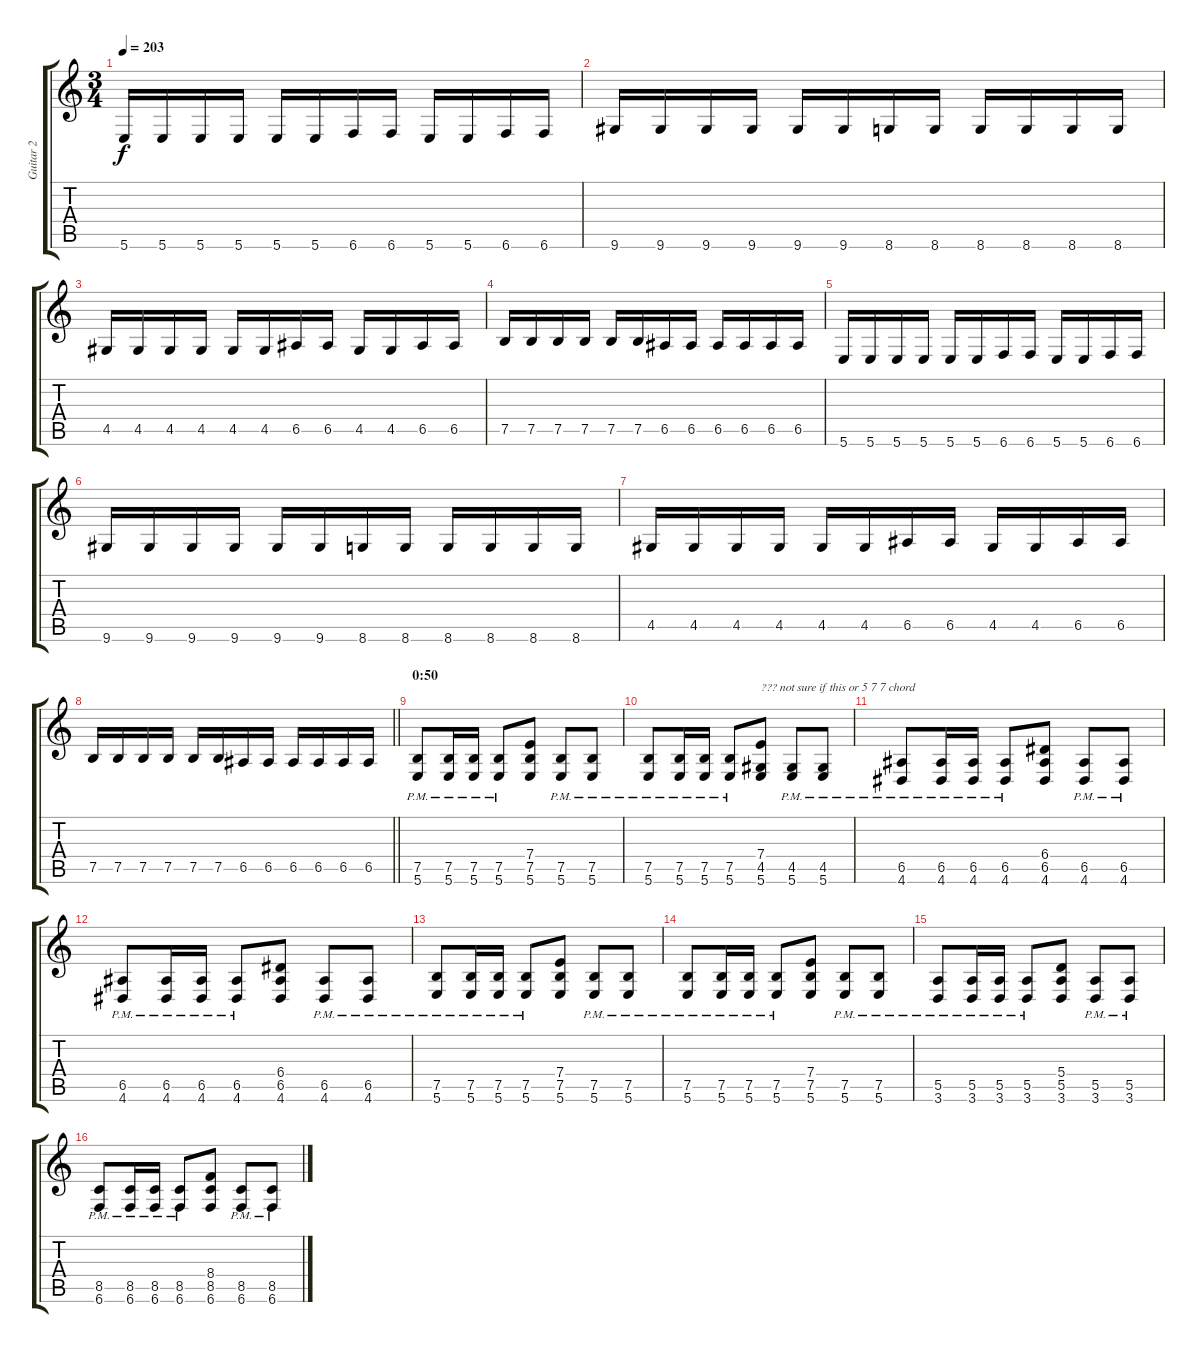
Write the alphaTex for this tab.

\track ("Guitar 2" "Guitar 2") {instrument distortionguitar}
\staff {score tabs}
\tuning (B3 Gb3 D3 A2 E2 B1) {hide}
\ts (3 4)
\tempo 203
\clef g2
\ks c
5.6.16{dy f} 5.6.16 5.6.16 5.6.16 5.6.16 5.6.16 6.6.16 6.6.16 5.6.16 5.6.16 6.6.16 6.6.16 |
9.6.16 9.6.16 9.6.16 9.6.16 9.6.16 9.6.16 8.6.16 8.6.16 8.6.16 8.6.16 8.6.16 8.6.16 |
4.5.16 4.5.16 4.5.16 4.5.16 4.5.16 4.5.16 6.5.16 6.5.16 4.5.16 4.5.16 6.5.16 6.5.16 |
7.5.16 7.5.16 7.5.16 7.5.16 7.5.16 7.5.16 6.5.16 6.5.16 6.5.16 6.5.16 6.5.16 6.5.16 |
5.6.16 5.6.16 5.6.16 5.6.16 5.6.16 5.6.16 6.6.16 6.6.16 5.6.16 5.6.16 6.6.16 6.6.16 |
9.6.16 9.6.16 9.6.16 9.6.16 9.6.16 9.6.16 8.6.16 8.6.16 8.6.16 8.6.16 8.6.16 8.6.16 |
4.5.16 4.5.16 4.5.16 4.5.16 4.5.16 4.5.16 6.5.16 6.5.16 4.5.16 4.5.16 6.5.16 6.5.16 |
\barLineRight lightlight
7.5.16 7.5.16 7.5.16 7.5.16 7.5.16 7.5.16 6.5.16 6.5.16 6.5.16 6.5.16 6.5.16 6.5.16 |
\section ("" "0:50")
(7.5{pm} 5.6{pm}).8 (7.5{pm} 5.6{pm}).16 (7.5{pm} 5.6{pm}).16 (7.5{pm} 5.6{pm}).8 (7.4 7.5 5.6).8 (7.5{pm} 5.6{pm}).8 (7.5{pm} 5.6{pm}).8 |
(7.5{pm} 5.6{pm}).8 (7.5{pm} 5.6{pm}).16 (7.5{pm} 5.6{pm}).16 (7.5{pm} 5.6{pm}).8 (7.4 4.5 5.6).8{txt "??? not sure if this or 5 7 7 chord"} (4.5{pm} 5.6{pm}).8 (4.5{pm} 5.6{pm}).8 |
(6.5{pm} 4.6{pm}).8 (6.5{pm} 4.6{pm}).16 (6.5{pm} 4.6{pm}).16 (6.5{pm} 4.6{pm}).8 (6.4 6.5 4.6).8 (6.5{pm} 4.6{pm}).8 (6.5{pm} 4.6{pm}).8 |
(6.5{pm} 4.6{pm}).8 (6.5{pm} 4.6{pm}).16 (6.5{pm} 4.6{pm}).16 (6.5{pm} 4.6{pm}).8 (6.4 6.5 4.6).8 (6.5{pm} 4.6{pm}).8 (6.5{pm} 4.6{pm}).8 |
(7.5{pm} 5.6{pm}).8 (7.5{pm} 5.6{pm}).16 (7.5{pm} 5.6{pm}).16 (7.5{pm} 5.6{pm}).8 (7.4 7.5 5.6).8 (7.5{pm} 5.6{pm}).8 (7.5{pm} 5.6{pm}).8 |
(7.5{pm} 5.6{pm}).8 (7.5{pm} 5.6{pm}).16 (7.5{pm} 5.6{pm}).16 (7.5{pm} 5.6{pm}).8 (7.4 7.5 5.6).8 (7.5{pm} 5.6{pm}).8 (7.5{pm} 5.6{pm}).8 |
(5.5{pm} 3.6{pm}).8 (5.5{pm} 3.6{pm}).16 (5.5{pm} 3.6{pm}).16 (5.5{pm} 3.6{pm}).8 (5.4 5.5 3.6).8 (5.5{pm} 3.6{pm}).8 (5.5{pm} 3.6{pm}).8 |
(8.5{pm} 6.6{pm}).8 (8.5{pm} 6.6{pm}).16 (8.5{pm} 6.6{pm}).16 (8.5{pm} 6.6{pm}).8 (8.4 8.5 6.6).8 (8.5{pm} 6.6{pm}).8 (8.5{pm} 6.6{pm}).8
